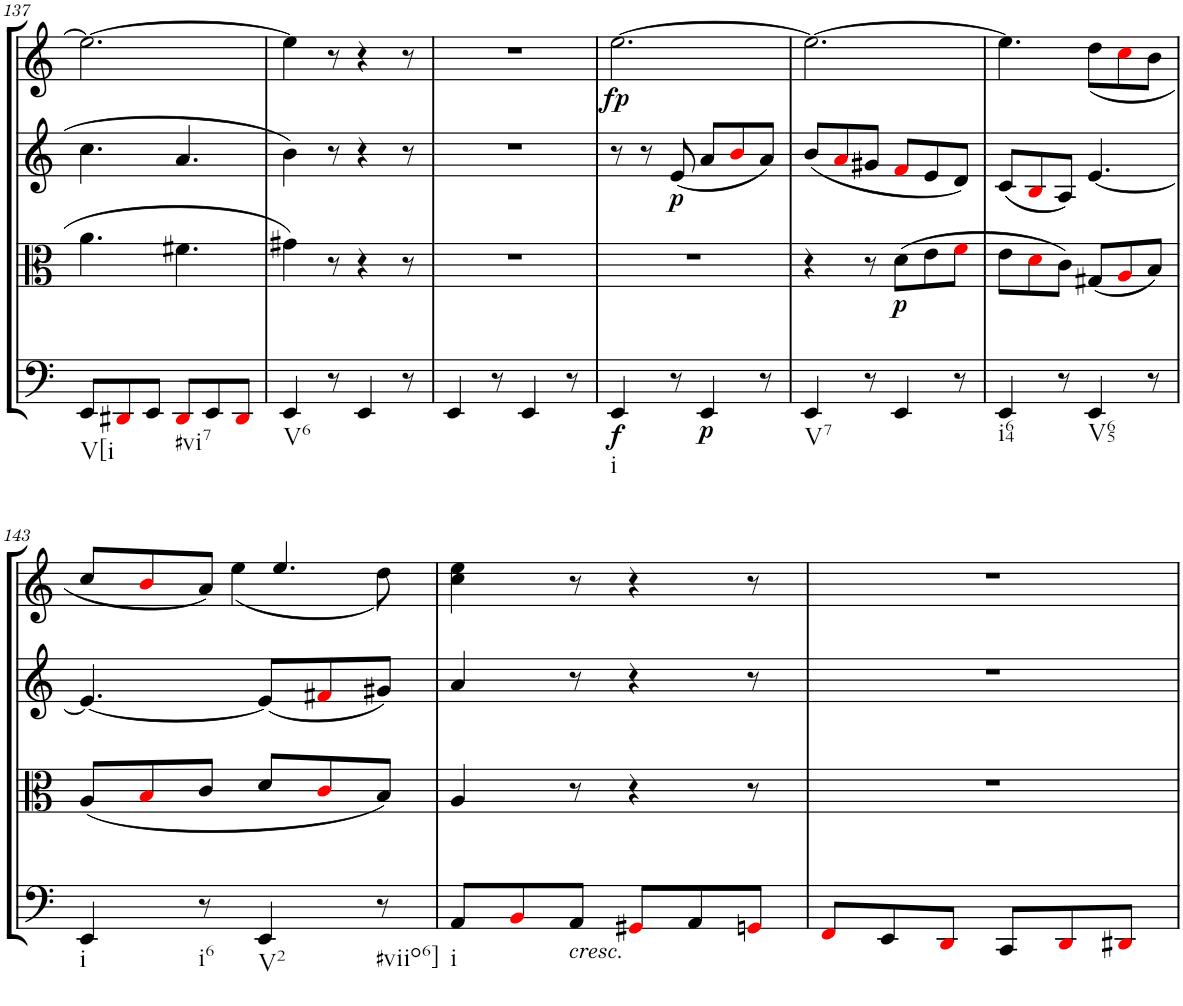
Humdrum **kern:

**kern	**dynam	**kern	**dynam	**kern	**dynam	**kern	**dynam
*part4	*part4	*part3	*part3	*part2	*part2	*part1	*part1
*staff4	*staff4	*staff3	*staff3	*staff2	*staff2	*staff1	*staff1
*I"Cello	*	*I"Viola	*	*I"2nd Violin	*	*I"1st Violin	*
*	*	*I'Vla	*	*I'Vln	*	*I'Vln	*
!!LO:PB:g=z
*clefF4	*	*clefC3	*	*clefG2	*	*clefG2	*
*k[]	*	*k[]	*	*k[]	*	*k[]	*
*M6/8	*	*M6/8	*	*M6/8	*	*M6/8	*
=137	=137	=137	=137	=137	=137	=137	=137
!LO:TX:b:t=V[i	!	!	!	!	!	!	!
8EE/L	.	4.a\	.	4.cc\	.	2.ee\_	.
8DD#Xi/	.	.	.	.	.	.	.
8EE/J	.	.	.	.	.	.	.
!LO:TX:b:t=#vi7	!	!	!	!	!	!	!
8DD#i/L	.	4.f#X\	.	4.a/	.	.	.
8EE/	.	.	.	.	.	.	.
8DD#i/J	.	.	.	.	.	.	.
=138	=138	=138	=138	=138	=138	=138	=138
!LO:TX:b:t=V6	!	!	!	!	!	!	!
4EE/	.	4g#X\	.	4b\	.	4ee\]	.
8r	.	8r	.	8r	.	8r	.
4EE/	.	4r	.	4r	.	4r	.
8r	.	8r	.	8r	.	8r	.
=139	=139	=139	=139	=139	=139	=139	=139
4EE/	.	2.r	.	2.r	.	2.r	.
8r	.	.	.	.	.	.	.
4EE/	.	.	.	.	.	.	.
8r	.	.	.	.	.	.	.
=140	=140	=140	=140	=140	=140	=140	=140
!LO:TX:b:t=i	!	!	!	!	!	!	!
!	!LO:DY:b	!	!	!	!	!	!LO:DY:b
4EE/	f	2.r	.	8r	.	[2.ee\	fp
.	.	.	.	8r	.	.	.
!	!	!	!	!	!LO:DY:b	!	!
8r	.	.	.	(8e/	p	.	.
!	!LO:DY:b	!	!	!	!	!	!
4EE/	p	.	.	8a/L	.	.	.
.	.	.	.	8bi/	.	.	.
8r	.	.	.	8a/J)	.	.	.
=141	=141	=141	=141	=141	=141	=141	=141
!LO:TX:b:t=V7	!	!	!	!	!	!	!
4EE/	.	4r	.	(8b/L	.	2.ee\_	.
.	.	.	.	8ai/	.	.	.
8r	.	8r	.	8g#X/J	.	.	.
!	!	!	!LO:DY:b	!	!	!	!
4EE/	.	(8d\L	p	8fi/L	.	.	.
.	.	8e\	.	8e/	.	.	.
8r	.	8fi\J	.	8d/J)	.	.	.
=142	=142	=142	=142	=142	=142	=142	=142
!LO:TX:b:t=i64	!	!	!	!	!	!	!
4EE/	.	8e\L	.	(8c/L	.	4.ee\]	.
.	.	8di\	.	8Bi/	.	.	.
8r	.	8c\J)	.	8A/J)	.	.	.
!LO:TX:b:t=V65	!	!	!	!	!	!	!
4EE/	.	(8G#X/L	.	[4.e/	.	(<8dd\L	.
.	.	8Ai/	.	.	.	8cci\	.
8r	.	8B/J)	.	.	.	8b\J	.
!!LO:LB:g=z
=143	=143	=143	=143	=143	=143	=143	=143
*	*	*	*	*	*	*^	*
!LO:TX:b:t=i	!	!	!	!	!	!	!	!
4EE/	.	(8A/L	.	4.e/_	.	8cc/L	4.ryy	.
.	.	8Bi/	.	.	.	8bi/	.	.
!LO:TX:b:t=i6	!	!	!	!	!	!	!	!
8r	.	8c/J	.	.	.	8a/J)	.	.
!LO:TX:b:t=V2	!	!	!	!	!	!	!	!
4EE/	.	8d/L	.	(8e/L]	.	4.ee/	(4ee\	.
.	.	8ci/	.	8f#Xi/	.	.	.	.
!LO:TX:b:t=#viio6]	!	!	!	!	!	!	!	!
8r	.	8B/J)	.	8g#X/J)	.	.	8dd\)	.
=144	=144	=144	=144	=144	=144	=144	=144	=144
!LO:TX:b:t=i	!	!	!	!	!	!	!	!
*	*	*	*	*	*	*v	*v	*
8AA/L	.	4A/	.	4a/	.	4cc\ 4ee\	.
8BBi/	.	.	.	.	.	.	.
!LO:TX:b:i:t=cresc.	!	!	!	!	!	!	!
8AA/J	.	8r	.	8r	.	8r	.
8GG#Xi/L	.	4r	.	4r	.	4r	.
8AA/	.	.	.	.	.	.	.
8GGni/J	.	8r	.	8r	.	8r	.
=145	=145	=145	=145	=145	=145	=145	=145
8FFi/L	.	2.r	.	2.r	.	2.r	.
8EE/	.	.	.	.	.	.	.
8DDi/J	.	.	.	.	.	.	.
8CC/L	.	.	.	.	.	.	.
8DDi/	.	.	.	.	.	.	.
8DD#Xi/J	.	.	.	.	.	.	.
=	=	=	=	=	=	=	=
*-	*-	*-	*-	*-	*-	*-	*-
